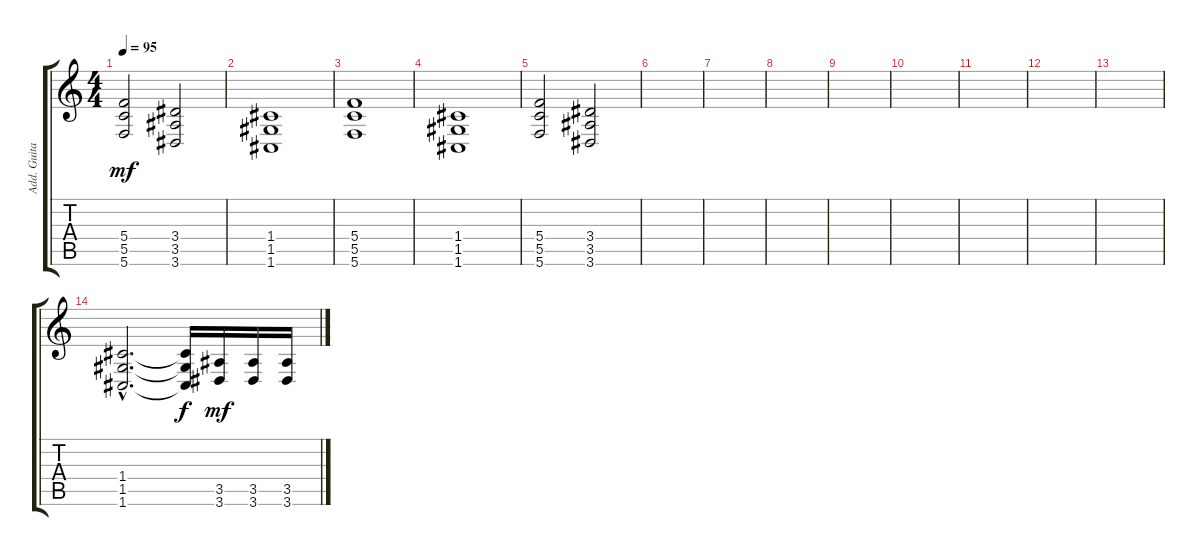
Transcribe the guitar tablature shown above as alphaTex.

\track ("Add. Guitar" "Add. Guita") {instrument distortionguitar}
\staff {score tabs}
\tuning (D4 A3 F3 C3 G2 C2) {hide}
\ts (4 4)
\tempo 95
\clef g2
\ks c
(5.4 5.5 5.6).2{dy mf} (3.4 3.5 3.6).2 |
(1.4 1.5 1.6).1 |
(5.4 5.5 5.6).1 |
(1.4 1.5 1.6).1 |
(5.4 5.5 5.6).2 (3.4 3.5 3.6).2 |
|
|
|
|
|
|
|
|
(1.4{hac} 1.5{hac} 1.6{hac}).2{d} (1.4{t} 1.5{t} 1.6{t}).16{dy f} (3.5 3.6).16{dy mf} (3.5 3.6).16 (3.5 3.6).16
